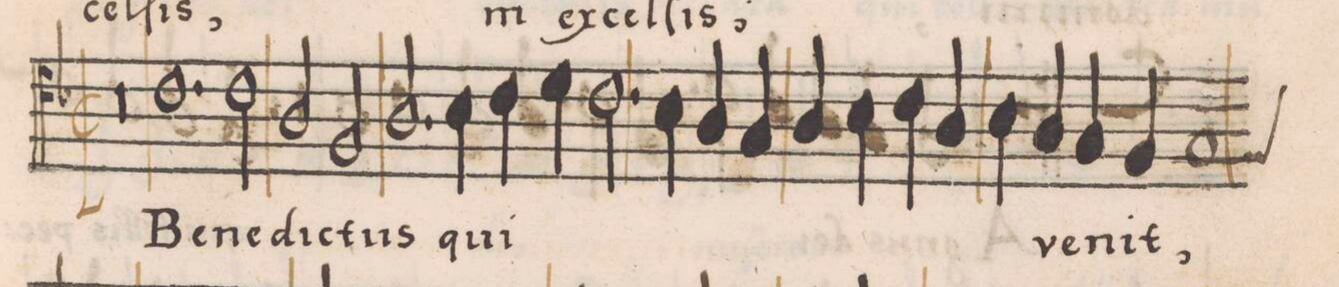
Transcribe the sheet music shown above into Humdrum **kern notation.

**kern	**text
*I"TENOR	*
*clefC4	*
*k[b-]	*
*met(C|3)	*
*M3/1	*
*M2/1	*
*met(C|)	*
0r	.
=65-	=65-
1.c	Be-
*2\right	*
2c\	-ne-
=66-	=66-
2A/	-dic-
2F/	-tus
2.A/	.
4B-\	qui
=67-	=67-
4c\	.
4d\	.
2.c\	.
4B-\	.
4A/	.
4G/	.
=68-	=68-
4A/	.
4B-\	.
4c\	.
4A/	.
4B-\	.
4A/	ve-
4G/	.
4F/	-nit,
=69-	=69-
*custos:F	*
1G	.
*-	*-
